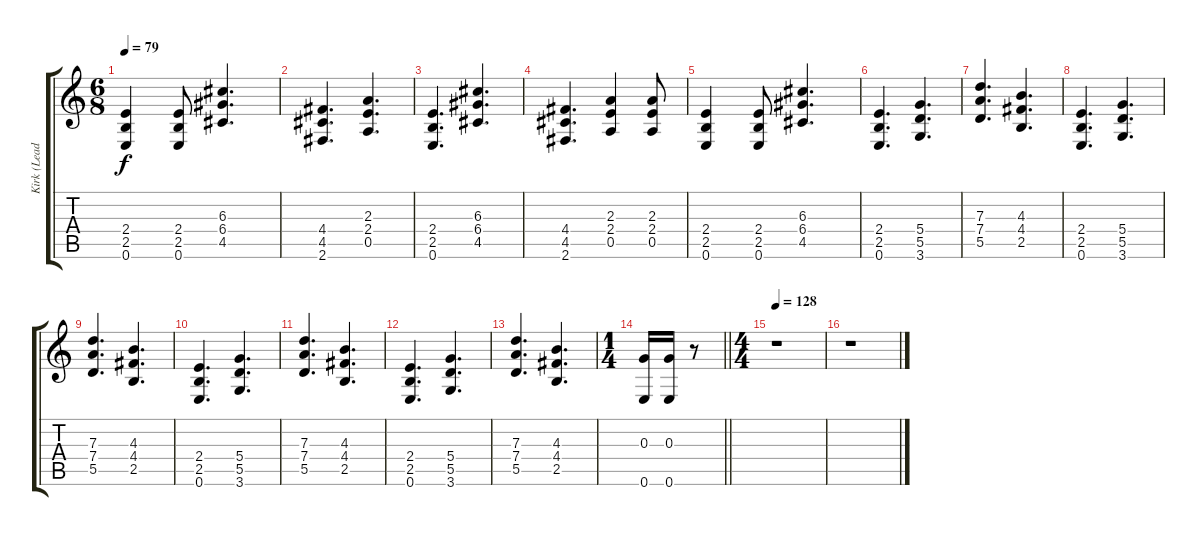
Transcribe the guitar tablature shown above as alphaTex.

\track ("Kirk (Lead Guitar)" "Kirk (Lead") {instrument distortionguitar}
\staff {score tabs}
\tuning (E4 B3 G3 D3 A2 E2) {hide}
\ts (6 8)
\tempo 79
\clef g2
\ks c
(2.4 2.5 0.6).4{dy f} (2.4 2.5 0.6).8 (6.3 6.4 4.5).4{d} |
(4.4 4.5 2.6).4{d} (2.3 2.4 0.5).4{d} |
(2.4 2.5 0.6).4{d} (6.3 6.4 4.5).4{d} |
(4.4 4.5 2.6).4{d} (2.3 2.4 0.5).4 (2.3 2.4 0.5).8 |
(2.4 2.5 0.6).4 (2.4 2.5 0.6).8 (6.3 6.4 4.5).4{d} |
(2.4 2.5 0.6).4{d} (5.4 5.5 3.6).4{d} |
(7.3 7.4 5.5).4{d} (4.3 4.4 2.5).4{d} |
(2.4 2.5 0.6).4{d} (5.4 5.5 3.6).4{d} |
(7.3 7.4 5.5).4{d} (4.3 4.4 2.5).4{d} |
(2.4 2.5 0.6).4{d} (5.4 5.5 3.6).4{d} |
(7.3 7.4 5.5).4{d} (4.3 4.4 2.5).4{d} |
(2.4 2.5 0.6).4{d} (5.4 5.5 3.6).4{d} |
(7.3 7.4 5.5).4{d} (4.3 4.4 2.5).4{d} |
\ts (1 4)
\barLineRight lightlight
(0.3 0.6).16 (0.3 0.6).16 r.8 |
\ts (4 4)
\tempo 128
r.1 |
r.1
